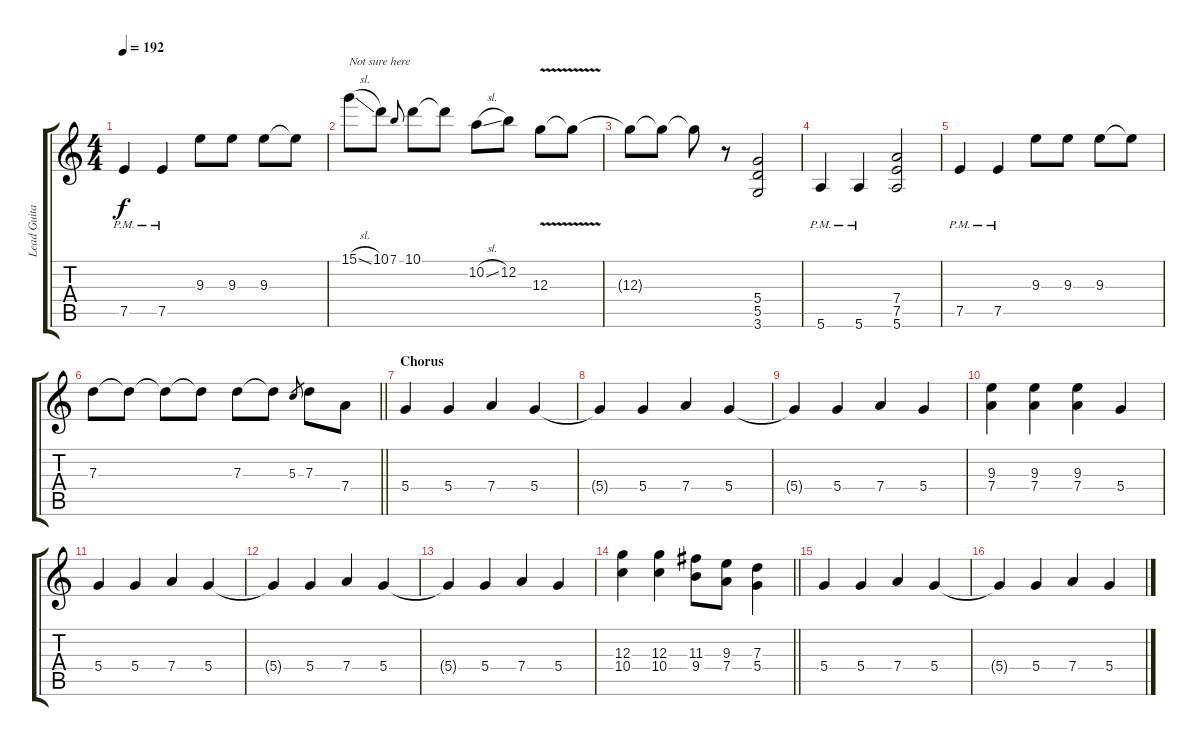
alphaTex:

\track ("Lead Guitar" "Lead Guita") {instrument overdrivenguitar}
\staff {score tabs}
\tuning (E4 B3 G3 D3 A2 E2) {hide}
\ts (4 4)
\tempo 192
\clef g2
\ks c
7.5{pm}.4{dy f} 7.5{pm}.4 9.3.8 9.3.8 9.3.8 9.3{t}.8 |
15.1{sl}.8{txt "Not sure here"} 10.1.8 7.1.8{gr onbeat} 10.1.8 10.1{t}.8 10.2{sl}.8 12.2.8 12.3{v}.8 12.3{t}.8 |
12.3{t}.8 12.3{t}.8 12.3{t}.8 r.8 (5.4 5.5 3.6).2 |
5.6{pm}.4 5.6{pm}.4 (7.4 7.5 5.6).2 |
7.5{pm}.4 7.5{pm}.4 9.3.8 9.3.8 9.3.8 9.3{t}.8 |
\barLineRight lightlight
7.3.8 7.3{t}.8 7.3{t}.8 7.3{t}.8 7.3.8 7.3{t}.8 5.3.8{gr} 7.3.8 7.4.8 |
\section ("" "Chorus")
5.4.4{volume 7 balance 4 instrument distortionguitar} 5.4.4 7.4.4 5.4.4 |
5.4{t}.4 5.4.4 7.4.4 5.4.4 |
5.4{t}.4 5.4.4 7.4.4 5.4.4 |
(9.3 7.4).4 (9.3 7.4).4 (9.3 7.4).4 5.4.4 |
5.4.4 5.4.4 7.4.4 5.4.4 |
5.4{t}.4 5.4.4 7.4.4 5.4.4 |
5.4{t}.4 5.4.4 7.4.4 5.4.4 |
\barLineRight lightlight
(12.3 10.4).4 (12.3 10.4).4 (11.3 9.4).8 (9.3 7.4).8 (7.3 5.4).4 |
5.4.4 5.4.4 7.4.4 5.4.4 |
5.4{t}.4 5.4.4 7.4.4 5.4.4
